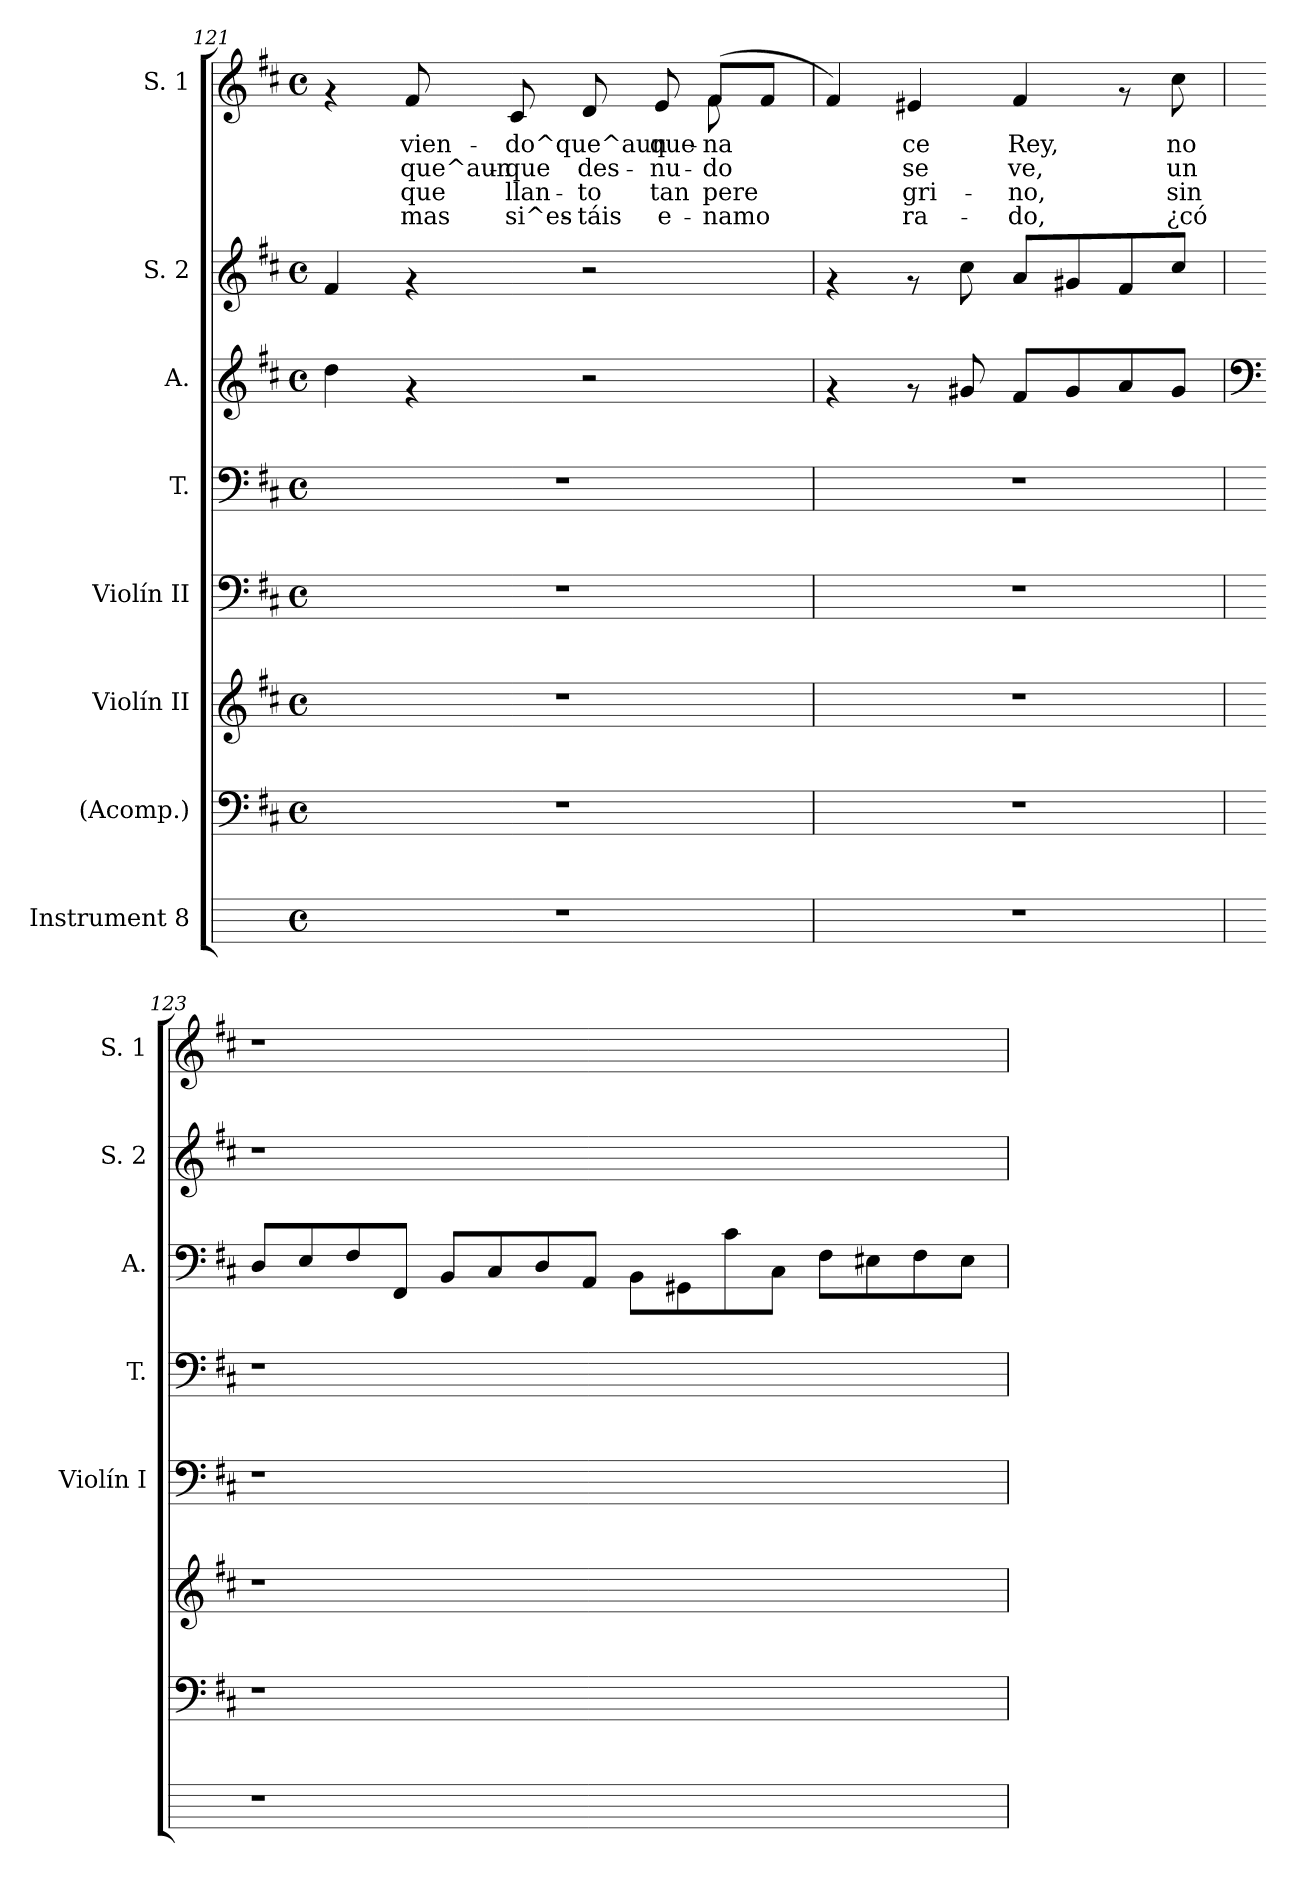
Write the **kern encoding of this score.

**kern	**kern	**kern	**kern	**kern	**kern	**text	**kern	**text	**kern	**text	**text	**text	**text
*part8	*part7	*part6	*part5	*part4	*part3	*part3	*part2	*part2	*part1	*part1	*part1	*part1	*part1
*staff8	*staff7	*staff6	*staff5	*staff4	*staff3	*staff3	*staff2	*staff2	*staff1	*staff1	*staff1	*staff1	*staff1
*I"Instrument 8	*I"(Acomp.)	*I"Violín II	*I"Violín II	*I"T.	*I"A.	*	*I"S. 2	*	*I"S. 1	*	*	*	*
*	*	*	*I'Violín I	*I'T.	*I'A.	*	*I'S. 2	*	*I'S. 1	*	*	*	*
!!LO:PB:g=z
*	*clefF4	*clefG2	*clefF4	*clefF4	*clefG2	*	*clefG2	*	*clefG2	*	*	*	*
*k[]	*k[f#c#]	*k[f#c#]	*k[f#c#]	*k[f#c#]	*k[f#c#]	*	*k[f#c#]	*	*k[f#c#]	*	*	*	*
*C:	*D:	*D:	*D:	*D:	*D:	*	*D:	*	*D:	*	*	*	*
*M4/4	*M4/4	*M4/4	*M4/4	*M4/4	*M4/4	*	*M4/4	*	*M4/4	*	*	*	*
*met(c)	*met(c)	*met(c)	*met(c)	*met(c)	*met(c)	*	*met(c)	*	*met(c)	*	*	*	*
=121	=121	=121	=121	=121	=121	=121	=121	=121	=121	=121	=121	=121	=121
!	!	!	!	!	!	!LO:LY:b	!	!LO:LY:b:cj	!	!	!	!	!
*	*	*	*	*	*	*	*	*	*^	*	*	*	*
1r	1r	1r	1r	1r	4dd\	--	4f#/	.	4rf	2.ryy	.	.	.	.
!	!	!	!	!	!	!	!	!	!	!	!LO:LY:b:cj	!LO:LY:b:cj	!LO:LY:b:cj	!LO:LY:b:cj
.	.	.	.	.	4rf	.	4rf	.	8f#/	.	vien-	-que^aun-	-que	mas
!	!	!	!	!	!	!	!	!	!	!	!LO:LY:b:cj	!LO:LY:b:cj	!LO:LY:b:cj	!LO:LY:b:cj
.	.	.	.	.	.	.	.	.	8c#/	.	do^que^aun-	-que	llan-	-si^es-
!	!	!	!	!	!	!	!	!	!	!	!LO:LY:b:cj	!LO:LY:b:cj	!LO:LY:b:cj	!LO:LY:b:cj
.	.	.	.	.	2r	.	2r	.	8d/	.	-	des-	-to	táis
!	!	!	!	!	!	!	!	!	!	!	!LO:LY:b:cj	!LO:LY:b:cj	!LO:LY:b:cj	!LO:LY:b:cj
.	.	.	.	.	.	.	.	.	8e/	.	que-	-nu-	-tan	e-
!	!	!	!	!	!	!	!	!	!	!	!LO:LY:b:cj	!LO:LY:b:cj	!LO:LY:b:cj	!LO:LY:b:cj
.	.	.	.	.	.	.	.	.	(>8f#/L	8f#\	-na	do	pere-	-namo-
!	!	!	!	!	!	!	!	!	!	!	!LO:LY:b:cj	!LO:LY:b:cj	!LO:LY:b:cj	!LO:LY:b:cj
.	.	.	.	.	.	.	.	.	8f#\J	8ryy	-	.	-	--
=122	=122	=122	=122	=122	=122	=122	=122	=122	=122	=122	=122	=122	=122	=122
!	!	!	!	!	!	!	!	!	!	!	!LO:LY:b:cj	!LO:LY:b:cj	!LO:LY:b:cj	!LO:LY:b:cj
*	*	*	*	*	*	*	*	*	*v	*v	*	*	*	*
1r	1r	1r	1r	1r	4rf	.	4rf	.	4f#/)	--	-	.	-
!	!	!	!	!	!	!	!	!	!	!LO:LY:b:cj	!LO:LY:b:cj	!LO:LY:b:cj	!LO:LY:b:cj
.	.	.	.	.	8rf	.	8rf	.	4e#X/	-ce	se	gri-	-ra-
!	!	!	!	!	!	!LO:LY:b	!	!LO:LY:b:cj	!	!	!	!	!
.	.	.	.	.	8g#X/	--	8cc#\	.	.	.	.	.	.
!	!	!	!	!	!	!LO:LY:b	!	!LO:LY:b:cj	!	!LO:LY:b:cj	!LO:LY:b:cj	!LO:LY:b:cj	!LO:LY:b:cj
.	.	.	.	.	8f#/L	--	8a/L	.	4f#/	-Rey,	ve,	no,	do,
!	!	!	!	!	!	!LO:LY:b	!	!LO:LY:b:cj	!	!	!	!	!
.	.	.	.	.	8g#/	--	8g#X/	.	.	.	.	.	.
!	!	!	!	!	!	!LO:LY:b	!	!LO:LY:b:cj	!	!	!	!	!
.	.	.	.	.	8a/	--	8f#/	.	8rf	.	.	.	.
!	!	!	!	!	!	!LO:LY:b	!	!LO:LY:b:cj	!	!LO:LY:b:cj	!LO:LY:b:cj	!LO:LY:b:cj	!LO:LY:b:cj
.	.	.	.	.	8g#/J	--	8cc#/J	.	8cc#\	no	un	sin	¿có-
!!LO:LB:g=z
=123	=123	=123	=123	=123	=123	=123	=123	=123	=123	=123	=123	=123	=123
*	*	*	*	*	*clefF4	*	*	*	*	*	*	*	*
!	!	!	!	!	!	!LO:LY:b	!	!	!	!	!	!	!
1r	1r	1r	1r	1r	8D/L	--	1r	.	1r	.	.	.	.
!	!	!	!	!	!	!LO:LY:b	!	!	!	!	!	!	!
.	.	.	.	.	8E/	--	.	.	.	.	.	.	.
!	!	!	!	!	!	!LO:LY:b	!	!	!	!	!	!	!
.	.	.	.	.	8F#/	--	.	.	.	.	.	.	.
!	!	!	!	!	!	!LO:LY:b	!	!	!	!	!	!	!
.	.	.	.	.	8FF#/J	--	.	.	.	.	.	.	.
!	!	!	!	!	!	!LO:LY:b	!	!	!	!	!	!	!
.	.	.	.	.	8BB/L	--	.	.	.	.	.	.	.
!	!	!	!	!	!	!LO:LY:b	!	!	!	!	!	!	!
.	.	.	.	.	8C#/	--	.	.	.	.	.	.	.
!	!	!	!	!	!	!LO:LY:b	!	!	!	!	!	!	!
.	.	.	.	.	8D/	--	.	.	.	.	.	.	.
!	!	!	!	!	!	!LO:LY:b	!	!	!	!	!	!	!
.	.	.	.	.	8AA/J	--	.	.	.	.	.	.	.
!	!	!	!	!	!	!LO:LY:b	!	!	!	!	!	!	!
1ryy	1ryy	1ryy	1ryy	1ryy	8BB\L	--	1ryy	.	1ryy	.	.	.	.
!	!	!	!	!	!	!LO:LY:b	!	!	!	!	!	!	!
.	.	.	.	.	8GG#X\	--	.	.	.	.	.	.	.
!	!	!	!	!	!	!LO:LY:b	!	!	!	!	!	!	!
.	.	.	.	.	8c#\	--	.	.	.	.	.	.	.
!	!	!	!	!	!	!LO:LY:b	!	!	!	!	!	!	!
.	.	.	.	.	8C#\J	--	.	.	.	.	.	.	.
!	!	!	!	!	!	!LO:LY:b	!	!	!	!	!	!	!
.	.	.	.	.	8F#\L	--	.	.	.	.	.	.	.
!	!	!	!	!	!	!LO:LY:b	!	!	!	!	!	!	!
.	.	.	.	.	8E#X\	--	.	.	.	.	.	.	.
!	!	!	!	!	!	!LO:LY:b	!	!	!	!	!	!	!
.	.	.	.	.	8F#\	--	.	.	.	.	.	.	.
!	!	!	!	!	!	!LO:LY:b	!	!	!	!	!	!	!
.	.	.	.	.	8E#\J	--	.	.	.	.	.	.	.
=	=	=	=	=	=	=	=	=	=	=	=	=	=
*-	*-	*-	*-	*-	*-	*-	*-	*-	*-	*-	*-	*-	*-
